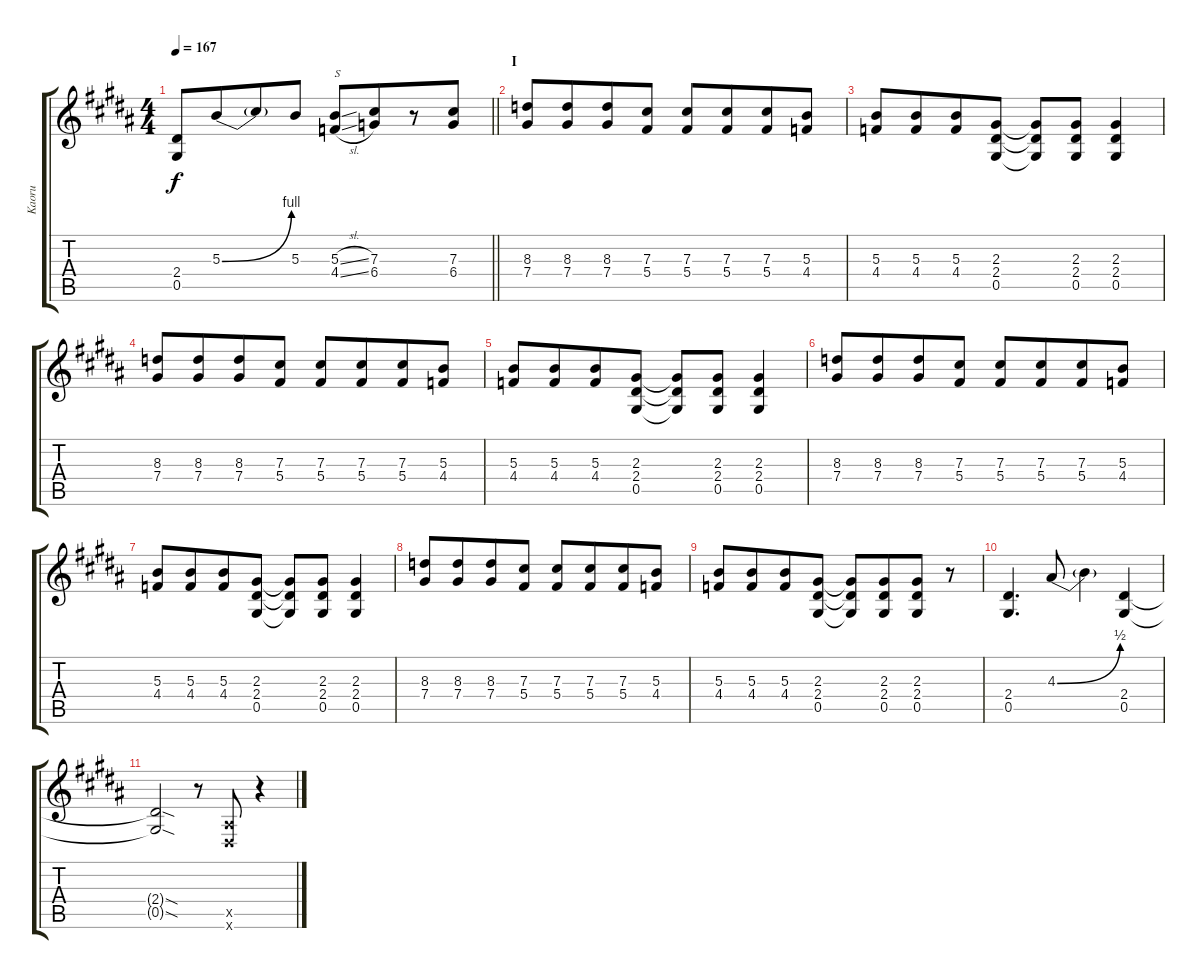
\track ("Kaoru" "Kaoru") {instrument overdrivenguitar}
\staff {score tabs}
\tuning (Eb4 Bb3 Gb3 Db3 Ab2 Db2) {hide}
\ts (4 4)
\tempo 167
\clef g2
\barLineRight lightlight
\ks g#minor
(2.4{t} 0.5{t}).8{dy f} 5.3{be (bend 0 0 60 4)}.8{beam merge} 5.3{t}.8 5.3.8 (5.3{sl} 4.4{sl}).8{txt "S"} (7.3 6.4).8{beam merge} r.8 (7.3 6.4).8 |
\section ("" "I")
(8.3 7.4).8{beam Up} (8.3 7.4).8{beam Up beam merge} (8.3 7.4).8{beam Up} (7.3 5.4).8{beam Up} (7.3 5.4).8 (7.3 5.4).8{beam merge} (7.3 5.4).8 (5.3 4.4).8 |
(5.3 4.4).8 (5.3 4.4).8{beam merge} (5.3 4.4).8 (2.3 2.4 0.5).8 (2.3{t} 2.4{t} 0.5{t}).8 (2.3 2.4 0.5).8 (2.3 2.4 0.5).4 |
(8.3 7.4).8{beam Up} (8.3 7.4).8{beam Up beam merge} (8.3 7.4).8{beam Up} (7.3 5.4).8{beam Up} (7.3 5.4).8 (7.3 5.4).8{beam merge} (7.3 5.4).8 (5.3 4.4).8 |
(5.3 4.4).8 (5.3 4.4).8{beam merge} (5.3 4.4).8 (2.3 2.4 0.5).8 (2.3{t} 2.4{t} 0.5{t}).8 (2.3 2.4 0.5).8 (2.3 2.4 0.5).4 |
(8.3 7.4).8{beam Up} (8.3 7.4).8{beam Up beam merge} (8.3 7.4).8{beam Up} (7.3 5.4).8{beam Up} (7.3 5.4).8{beam Up} (7.3 5.4).8{beam Up beam merge} (7.3 5.4).8{beam Up} (5.3 4.4).8{beam Up} |
(5.3 4.4).8 (5.3 4.4).8{beam merge} (5.3 4.4).8 (2.3 2.4 0.5).8 (2.3{t} 2.4{t} 0.5{t}).8 (2.3 2.4 0.5).8 (2.3 2.4 0.5).4 |
(8.3 7.4).8{beam Up} (8.3 7.4).8{beam Up beam merge} (8.3 7.4).8{beam Up} (7.3 5.4).8{beam Up} (7.3 5.4).8 (7.3 5.4).8{beam merge} (7.3 5.4).8 (5.3 4.4).8 |
(5.3 4.4).8 (5.3 4.4).8{beam merge} (5.3 4.4).8 (2.3 2.4 0.5).8 (2.3{t} 2.4{t} 0.5{t}).8 (2.3 2.4 0.5).8{beam merge} (2.3 2.4 0.5).8 r.8 |
(2.4 0.5).4{d} 4.3{be (bend 0 0 60 2)}.8 4.3{t}.4 (2.4 0.5).4 |
(2.4{sod t} 0.5{sod t}).2 r.8 (2.5{x} 2.6{x}).8 r.4
